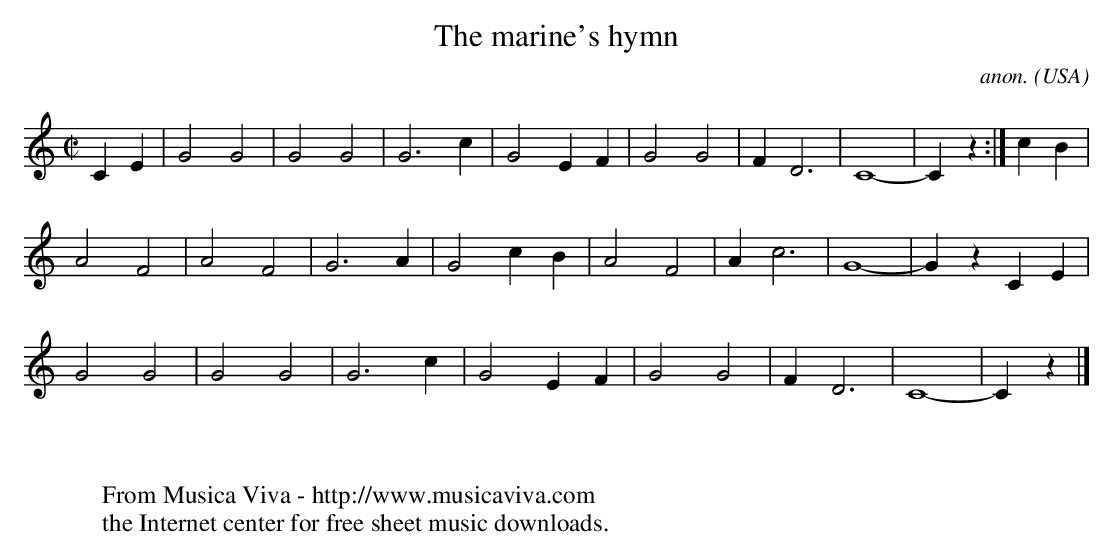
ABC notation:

X:1
T:The marine's hymn
C:anon.
O:USA
M:C|
L:1/4
K:C
CE|G2G2|G2G2|G3c|G2EF|G2G2|FD3|C4-|C z:|cB|
A2F2|A2F2|G3A|G2cB|A2F2|Ac3|G4-|G z CE|
G2G2|G2G2|G3c|G2EF|G2G2|FD3|C4-|C z|]
W:
W:
W:  From Musica Viva - http://www.musicaviva.com
W:  the Internet center for free sheet music downloads.
